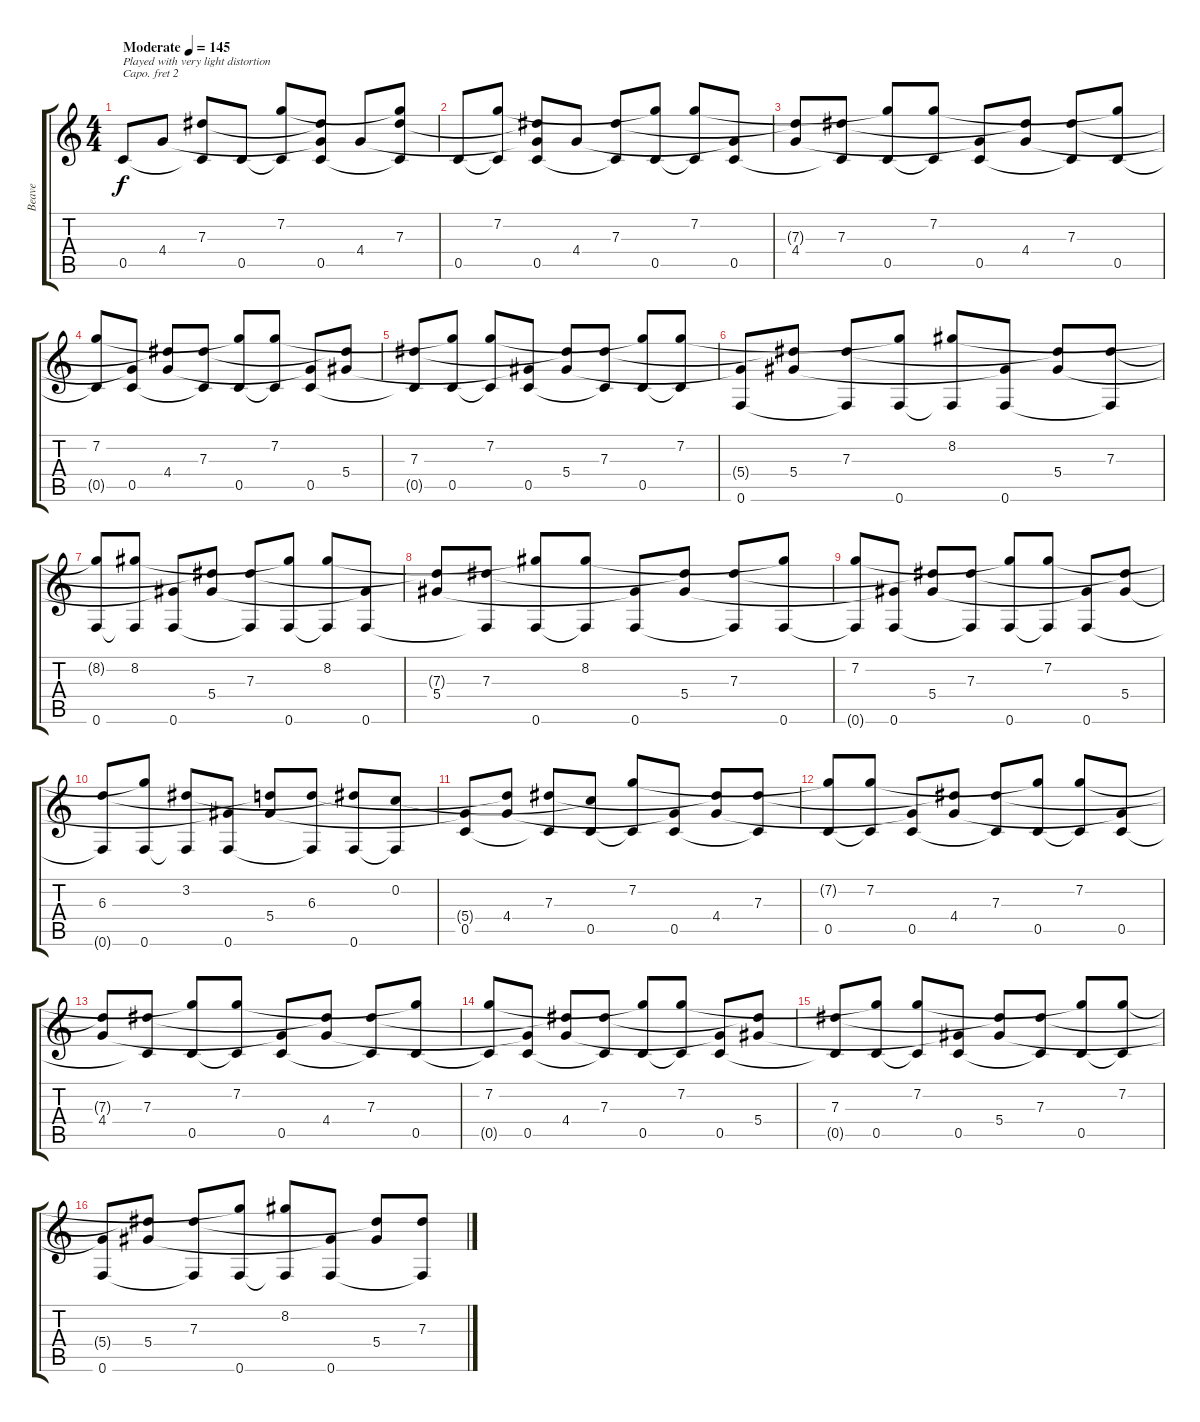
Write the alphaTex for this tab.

\track ("Beave" "Beave") {instrument electricguitarclean}
\staff {score tabs}
\capo 2
\tuning (Eb4 Bb3 Gb3 Db3 Bb2 Eb2) {hide}
\ts (4 4)
\tempo (145 "Moderate")
\clef g2
\ks c
0.5.8{txt "Played with very light distortion" dy f instrument electricguitarclean} 4.4.8 (7.3 0.5{t}).8 0.5.8 (7.2 0.5{t}).8 (7.3{t} 4.4{t} 0.5).8 4.4.8 (7.2{t} 7.3 0.5{t}).8 |
0.5.8 (7.2 0.5{t}).8 (7.3{t} 4.4{t} 0.5).8 4.4.8 (7.3 0.5{t}).8 (7.2{t} 0.5).8 (7.2 0.5{t}).8 (4.4{t} 0.5).8 |
(7.3{t} 4.4).8 (7.3 0.5{t}).8 (7.2{t} 0.5).8 (7.2 0.5{t}).8 (4.4{t} 0.5).8 (7.3{t} 4.4).8 (7.3 0.5{t}).8 (7.2{t} 0.5).8 |
(7.2 0.5{t}).8 (4.4{t} 0.5).8 (7.3{t} 4.4).8 (7.3 0.5{t}).8 (7.2{t} 0.5).8 (7.2 0.5{t}).8 (4.4{t} 0.5).8 (7.3{t} 5.4).8 |
(7.3 0.5{t}).8 (7.2{t} 0.5).8 (7.2 0.5{t}).8 (5.4{t} 0.5).8 (7.3{t} 5.4).8 (7.3 0.5{t}).8 (7.2{t} 0.5).8 (7.2 0.5{t}).8 |
(5.4{t} 0.6).8 (7.3{t} 5.4).8 (7.3 0.6{t}).8 (7.2{t} 0.6).8 (8.2 0.6{t}).8 (5.4{t} 0.6).8 (7.3{t} 5.4).8 (7.3 0.6{t}).8 |
(8.2{t} 0.6).8 (8.2 0.6{t}).8 (5.4{t} 0.6).8 (7.3{t} 5.4).8 (7.3 0.6{t}).8 (8.2{t} 0.6).8 (8.2 0.6{t}).8 (5.4{t} 0.6).8 |
(7.3{t} 5.4).8 (7.3 0.6{t}).8 (8.2{t} 0.6).8 (8.2 0.6{t}).8 (5.4{t} 0.6).8 (7.3{t} 5.4).8 (7.3 0.6{t}).8 (8.2{t} 0.6).8 |
(7.2 0.6{t}).8 (5.4{t} 0.6).8 (7.3{t} 5.4).8 (7.3 0.6{t}).8 (7.2{t} 0.6).8 (7.2 0.6{t}).8 (5.4{t} 0.6).8 (7.3{t} 5.4).8 |
(6.3 0.6{t}).8 (7.2{t} 0.6).8 (3.2 0.6{t}).8 (5.4{t} 0.6).8 (6.3{t} 5.4).8 (6.3 0.6{t}).8 (3.2{t} 0.6).8 (0.2 0.6{t}).8 |
(5.4{t} 0.5).8 (6.3{t} 4.4).8 (7.3 0.5{t}).8 (0.2{t} 0.5).8 (7.2 0.5{t}).8 (4.4{t} 0.5).8 (7.3{t} 4.4).8 (7.3 0.5{t}).8 |
(7.2{t} 0.5).8 (7.2 0.5{t}).8 (4.4{t} 0.5).8 (7.3{t} 4.4).8 (7.3 0.5{t}).8 (7.2{t} 0.5).8 (7.2 0.5{t}).8 (4.4{t} 0.5).8 |
(7.3{t} 4.4).8 (7.3 0.5{t}).8 (7.2{t} 0.5).8 (7.2 0.5{t}).8 (4.4{t} 0.5).8 (7.3{t} 4.4).8 (7.3 0.5{t}).8 (7.2{t} 0.5).8 |
(7.2 0.5{t}).8 (4.4{t} 0.5).8 (7.3{t} 4.4).8 (7.3 0.5{t}).8 (7.2{t} 0.5).8 (7.2 0.5{t}).8 (4.4{t} 0.5).8 (7.3{t} 5.4).8 |
(7.3 0.5{t}).8 (7.2{t} 0.5).8 (7.2 0.5{t}).8 (5.4{t} 0.5).8 (7.3{t} 5.4).8 (7.3 0.5{t}).8 (7.2{t} 0.5).8 (7.2 0.5{t}).8 |
(5.4{t} 0.6).8 (7.3{t} 5.4).8 (7.3 0.6{t}).8 (7.2{t} 0.6).8 (8.2 0.6{t}).8 (5.4{t} 0.6).8 (7.3{t} 5.4).8 (7.3 0.6{t}).8
